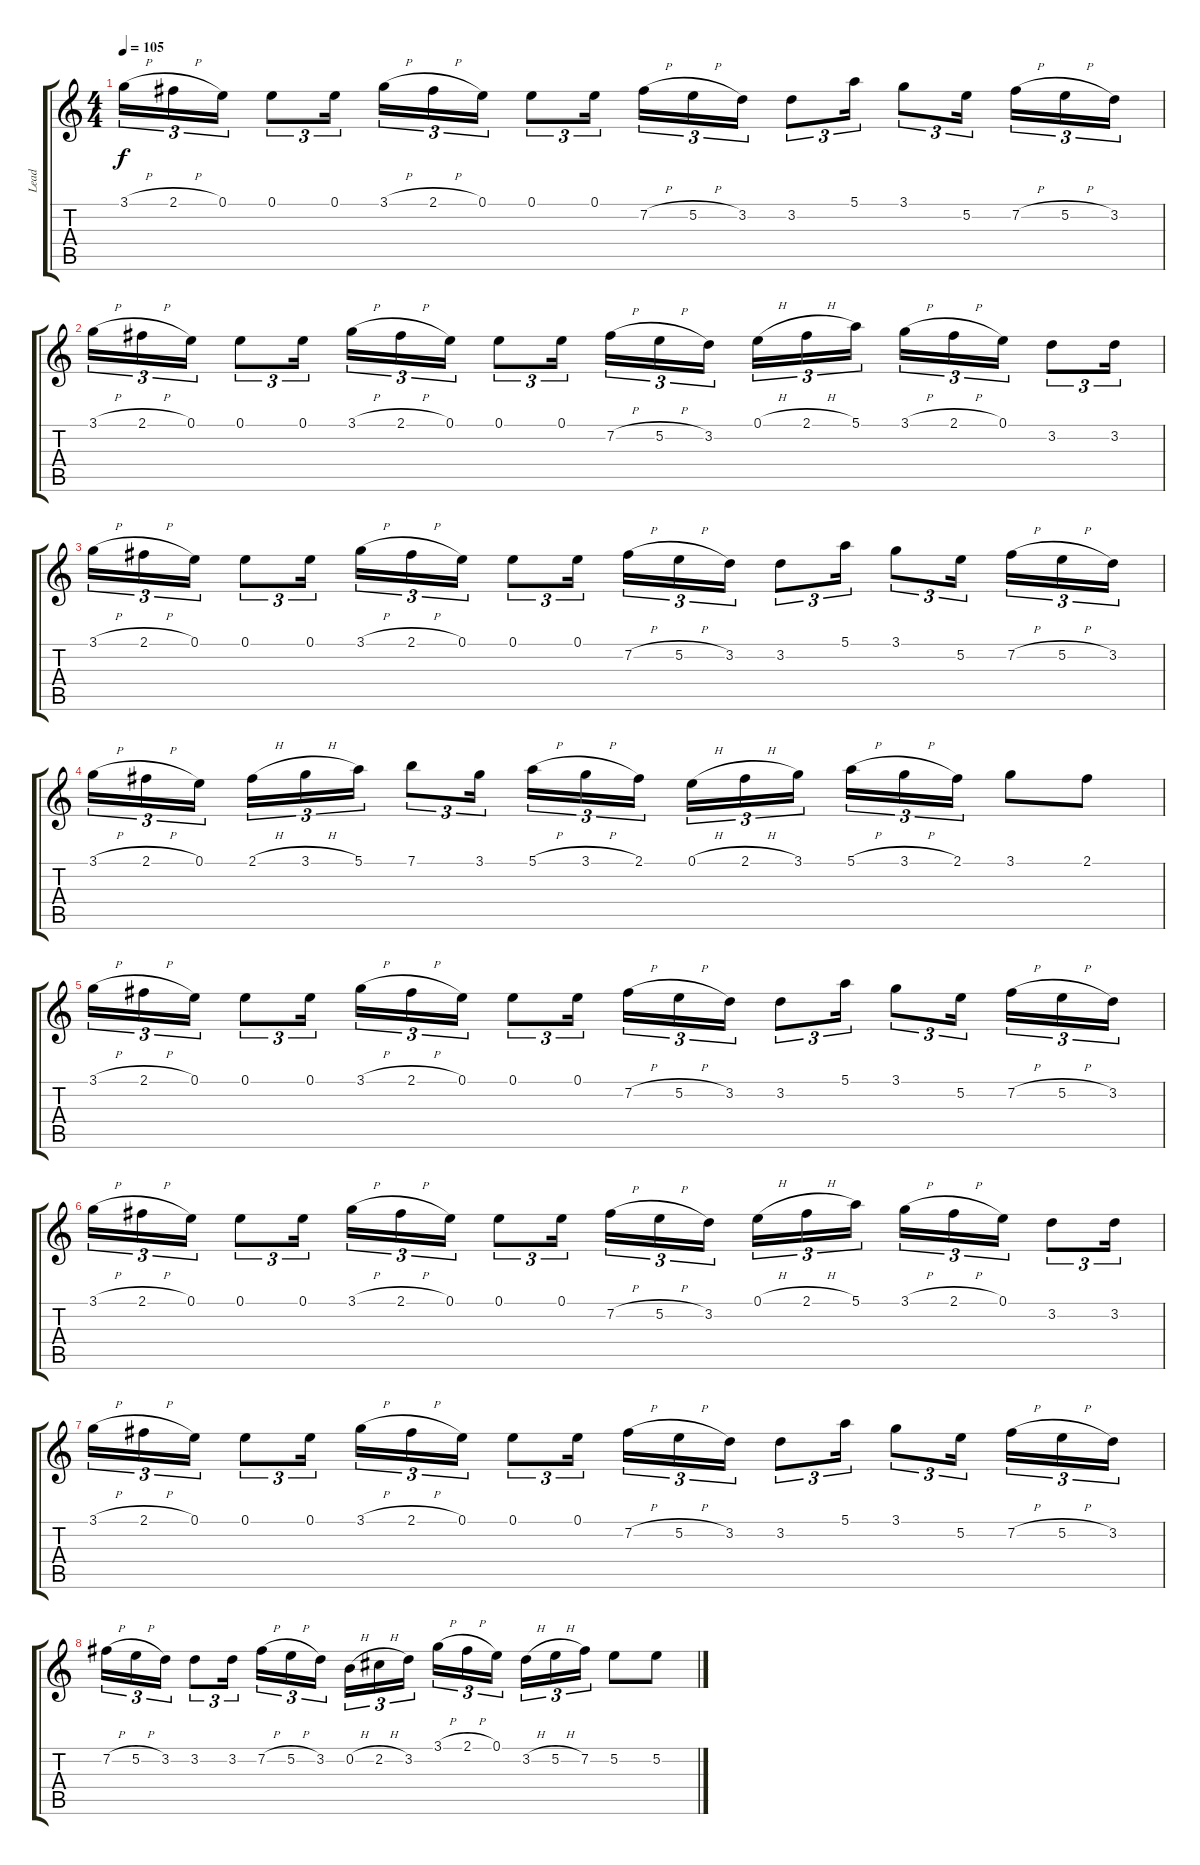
\track ("Lead" "Lead") {instrument distortionguitar}
\staff {score tabs}
\tuning (E4 B3 G3 D3 A2 E2) {hide}
\ts (4 4)
\tempo 105
\clef g2
\ks c
3.1{h}.16{tu (3 2) dy f} 2.1{h}.16{tu (3 2)} 0.1.16{tu (3 2)} 0.1.8{tu (3 2)} 0.1.16{tu (3 2)} 3.1{h}.16{tu (3 2)} 2.1{h}.16{tu (3 2)} 0.1.16{tu (3 2)} 0.1.8{tu (3 2)} 0.1.16{tu (3 2)} 7.2{h}.16{tu (3 2)} 5.2{h}.16{tu (3 2)} 3.2.16{tu (3 2)} 3.2.8{tu (3 2)} 5.1.16{tu (3 2)} 3.1.8{tu (3 2)} 5.2.16{tu (3 2)} 7.2{h}.16{tu (3 2)} 5.2{h}.16{tu (3 2)} 3.2.16{tu (3 2)} |
3.1{h}.16{tu (3 2)} 2.1{h}.16{tu (3 2)} 0.1.16{tu (3 2)} 0.1.8{tu (3 2)} 0.1.16{tu (3 2)} 3.1{h}.16{tu (3 2)} 2.1{h}.16{tu (3 2)} 0.1.16{tu (3 2)} 0.1.8{tu (3 2)} 0.1.16{tu (3 2)} 7.2{h}.16{tu (3 2)} 5.2{h}.16{tu (3 2)} 3.2.16{tu (3 2)} 0.1{h}.16{tu (3 2)} 2.1{h}.16{tu (3 2)} 5.1.16{tu (3 2)} 3.1{h}.16{tu (3 2)} 2.1{h}.16{tu (3 2)} 0.1.16{tu (3 2)} 3.2.8{tu (3 2)} 3.2.16{tu (3 2)} |
3.1{h}.16{tu (3 2)} 2.1{h}.16{tu (3 2)} 0.1.16{tu (3 2)} 0.1.8{tu (3 2)} 0.1.16{tu (3 2)} 3.1{h}.16{tu (3 2)} 2.1{h}.16{tu (3 2)} 0.1.16{tu (3 2)} 0.1.8{tu (3 2)} 0.1.16{tu (3 2)} 7.2{h}.16{tu (3 2)} 5.2{h}.16{tu (3 2)} 3.2.16{tu (3 2)} 3.2.8{tu (3 2)} 5.1.16{tu (3 2)} 3.1.8{tu (3 2)} 5.2.16{tu (3 2)} 7.2{h}.16{tu (3 2)} 5.2{h}.16{tu (3 2)} 3.2.16{tu (3 2)} |
3.1{h}.16{tu (3 2)} 2.1{h}.16{tu (3 2)} 0.1.16{tu (3 2)} 2.1{h}.16{tu (3 2)} 3.1{h}.16{tu (3 2)} 5.1.16{tu (3 2)} 7.1.8{tu (3 2)} 3.1.16{tu (3 2)} 5.1{h}.16{tu (3 2)} 3.1{h}.16{tu (3 2)} 2.1.16{tu (3 2)} 0.1{h}.16{tu (3 2)} 2.1{h}.16{tu (3 2)} 3.1.16{tu (3 2)} 5.1{h}.16{tu (3 2)} 3.1{h}.16{tu (3 2)} 2.1.16{tu (3 2)} 3.1.8 2.1.8 |
3.1{h}.16{tu (3 2)} 2.1{h}.16{tu (3 2)} 0.1.16{tu (3 2)} 0.1.8{tu (3 2)} 0.1.16{tu (3 2)} 3.1{h}.16{tu (3 2)} 2.1{h}.16{tu (3 2)} 0.1.16{tu (3 2)} 0.1.8{tu (3 2)} 0.1.16{tu (3 2)} 7.2{h}.16{tu (3 2)} 5.2{h}.16{tu (3 2)} 3.2.16{tu (3 2)} 3.2.8{tu (3 2)} 5.1.16{tu (3 2)} 3.1.8{tu (3 2)} 5.2.16{tu (3 2)} 7.2{h}.16{tu (3 2)} 5.2{h}.16{tu (3 2)} 3.2.16{tu (3 2)} |
3.1{h}.16{tu (3 2)} 2.1{h}.16{tu (3 2)} 0.1.16{tu (3 2)} 0.1.8{tu (3 2)} 0.1.16{tu (3 2)} 3.1{h}.16{tu (3 2)} 2.1{h}.16{tu (3 2)} 0.1.16{tu (3 2)} 0.1.8{tu (3 2)} 0.1.16{tu (3 2)} 7.2{h}.16{tu (3 2)} 5.2{h}.16{tu (3 2)} 3.2.16{tu (3 2)} 0.1{h}.16{tu (3 2)} 2.1{h}.16{tu (3 2)} 5.1.16{tu (3 2)} 3.1{h}.16{tu (3 2)} 2.1{h}.16{tu (3 2)} 0.1.16{tu (3 2)} 3.2.8{tu (3 2)} 3.2.16{tu (3 2)} |
3.1{h}.16{tu (3 2)} 2.1{h}.16{tu (3 2)} 0.1.16{tu (3 2)} 0.1.8{tu (3 2)} 0.1.16{tu (3 2)} 3.1{h}.16{tu (3 2)} 2.1{h}.16{tu (3 2)} 0.1.16{tu (3 2)} 0.1.8{tu (3 2)} 0.1.16{tu (3 2)} 7.2{h}.16{tu (3 2)} 5.2{h}.16{tu (3 2)} 3.2.16{tu (3 2)} 3.2.8{tu (3 2)} 5.1.16{tu (3 2)} 3.1.8{tu (3 2)} 5.2.16{tu (3 2)} 7.2{h}.16{tu (3 2)} 5.2{h}.16{tu (3 2)} 3.2.16{tu (3 2)} |
7.2{h}.16{tu (3 2)} 5.2{h}.16{tu (3 2)} 3.2.16{tu (3 2)} 3.2.8{tu (3 2)} 3.2.16{tu (3 2)} 7.2{h}.16{tu (3 2)} 5.2{h}.16{tu (3 2)} 3.2.16{tu (3 2)} 0.2{h}.16{tu (3 2)} 2.2{h}.16{tu (3 2)} 3.2.16{tu (3 2)} 3.1{h}.16{tu (3 2)} 2.1{h}.16{tu (3 2)} 0.1.16{tu (3 2)} 3.2{h}.16{tu (3 2)} 5.2{h}.16{tu (3 2)} 7.2.16{tu (3 2)} 5.2.8 5.2.8
